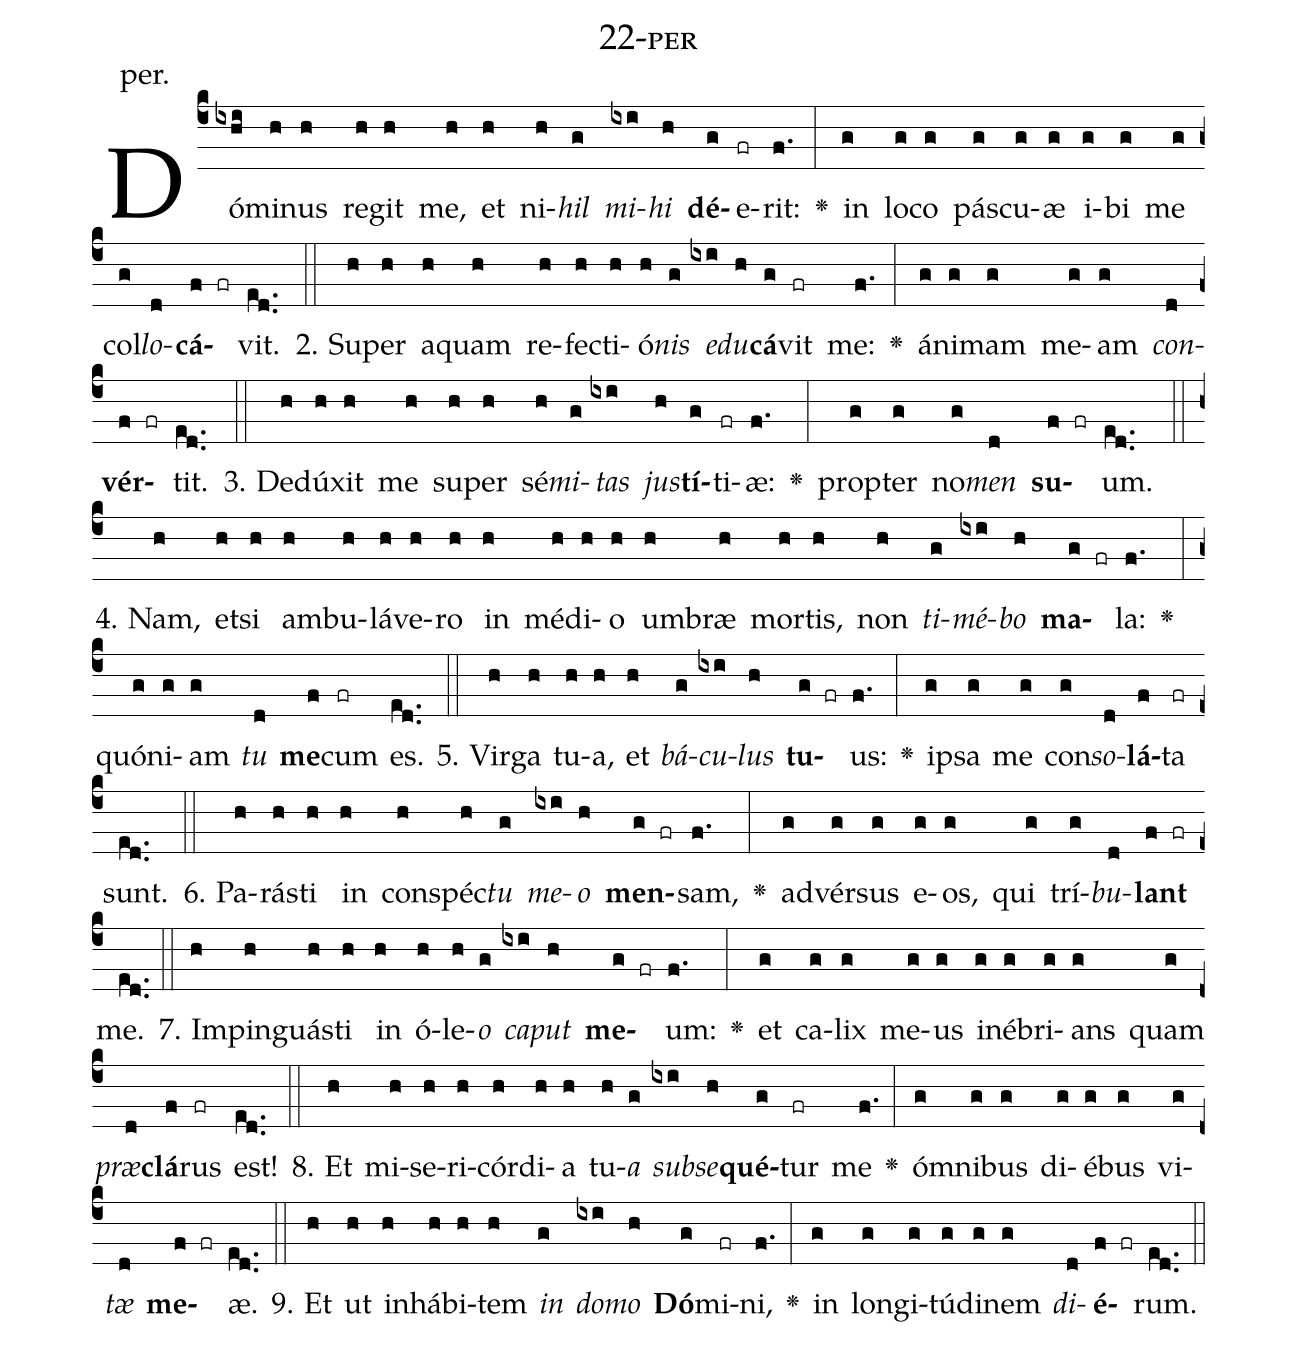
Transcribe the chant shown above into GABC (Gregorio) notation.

name: 22-per;
annotation: per.;
%%
(c4)Dó(ixhi)mi(h)nus(h) re(h)git(h) me,(h) et(h) ni(h)<i>hil</i>(g) <i>mi</i>(ixi)<i>hi</i>(h) <b>dé</b>(g)e(fr)rit:(f.) <v>\greheightstar</v>(:) in(g) lo(g)co(g) pás(g)cu(g)æ(g) i(g)bi(g) me(g) col(g)<i>lo</i>(d)<b>cá</b>(f fr)vit.(ed..) (::)
2. Su(h)per(h) a(h)quam(h) re(h)fec(h)ti(h)ó(h)<i>nis</i>(g) <i>e</i>(ixi)<i>du</i>(h)<b>cá</b>(g)vit(fr) me:(f.) <v>\greheightstar</v>(:) á(g)ni(g)mam(g) me(g)am(g) <i>con</i>(d)<b>vér</b>(f fr)tit.(ed..) (::)
3. De(h)dú(h)xit(h) me(h) su(h)per(h) sé(h)<i>mi</i>(g)<i>tas</i>(ixi) <i>jus</i>(h)<b>tí</b>(g)ti(fr)æ:(f.) <v>\greheightstar</v>(:) prop(g)ter(g) no(g)<i>men</i>(d) <b>su</b>(f fr)um.(ed..) (::)
4. Nam,(h) et(h)si(h) am(h)bu(h)lá(h)ve(h)ro(h) in(h) mé(h)di(h)o(h) um(h)bræ(h) mor(h)tis,(h) non(h) <i>ti</i>(g)<i>mé</i>(ixi)<i>bo</i>(h) <b>ma</b>(g fr)la:(f.) <v>\greheightstar</v>(:) quón(g)i(g)am(g) <i>tu</i>(d) <b>me</b>(f)cum(fr) es.(ed..) (::)
5. Vir(h)ga(h) tu(h)a,(h) et(h) <i>bá</i>(g)<i>cu</i>(ixi)<i>lus</i>(h) <b>tu</b>(g fr)us:(f.) <v>\greheightstar</v>(:) ip(g)sa(g) me(g) con(g)<i>so</i>(d)<b>lá</b>(f)ta(fr) sunt.(ed..) (::)
6. Pa(h)rás(h)ti(h) in(h) con(h)spéc(h)<i>tu</i>(g) <i>me</i>(ixi)<i>o</i>(h) <b>men</b>(g fr)sam,(f.) <v>\greheightstar</v>(:) ad(g)vér(g)sus(g) e(g)os,(g) qui(g) trí(g)<i>bu</i>(d)<b>lant</b>(f fr) me.(ed..) (::)
7. Im(h)pin(h)guás(h)ti(h) in(h) ó(h)le(h)<i>o</i>(g) <i>ca</i>(ixi)<i>put</i>(h) <b>me</b>(g fr)um:(f.) <v>\greheightstar</v>(:) et(g) ca(g)lix(g) me(g)us(g) in(g)é(g)bri(g)ans(g) quam(g) <i>præ</i>(d)<b>clá</b>(f)rus(fr) est!(ed..) (::)
8. Et(h) mi(h)se(h)ri(h)cór(h)di(h)a(h) tu(h)<i>a</i>(g) <i>sub</i>(ixi)<i>se</i>(h)<b>qué</b>(g)tur(fr) me(f.) <v>\greheightstar</v>(:) óm(g)ni(g)bus(g) di(g)é(g)bus(g) vi(g)<i>tæ</i>(d) <b>me</b>(f fr)æ.(ed..) (::)
9. Et(h) ut(h) in(h)há(h)bi(h)tem(h) <i>in</i>(g) <i>do</i>(ixi)<i>mo</i>(h) <b>Dó</b>(g)mi(fr)ni,(f.) <v>\greheightstar</v>(:) in(g) lon(g)gi(g)tú(g)di(g)nem(g) <i>di</i>(d)<b>é</b>(f fr)rum.(ed..) (::)
